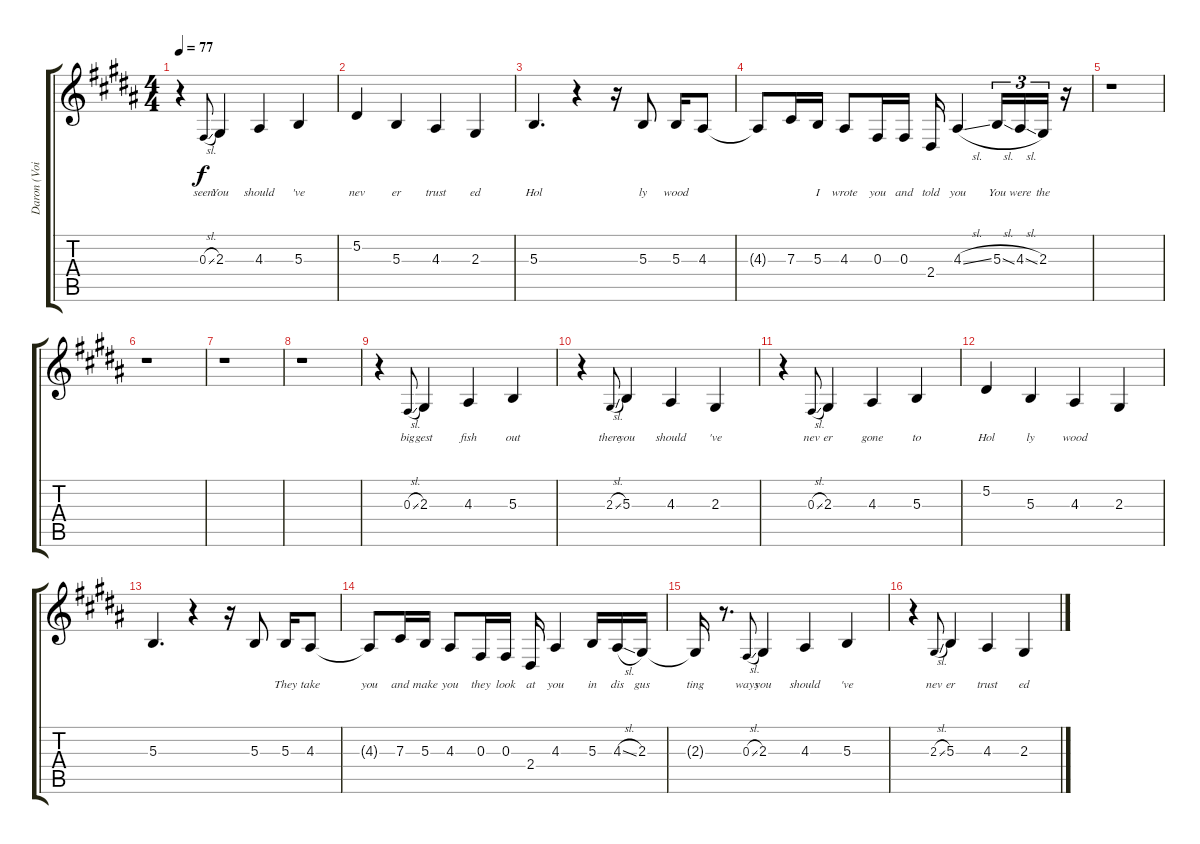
\track ("Daron (Voice)" "Daron (Voi") {instrument synthvoice}
\staff {score tabs}
\tuning (Eb4 Bb3 Gb3 Db3 Ab2 Db2) {hide}
\ts (4 4)
\tempo 77
\clef g2
\ks b
r.4{dy f} 0.3{sl}.8{lyrics (0 "seen") lyrics (1 "") lyrics (2 "") lyrics (3 "") lyrics (4 "") gr onbeat} 2.3.4{lyrics (0 "You") lyrics (1 "") lyrics (2 "") lyrics (3 "") lyrics (4 "")} 4.3.4{lyrics (0 "should") lyrics (1 "") lyrics (2 "") lyrics (3 "") lyrics (4 "")} 5.3.4{lyrics (0 "'ve") lyrics (1 "") lyrics (2 "") lyrics (3 "") lyrics (4 "")} |
5.2.4{lyrics (0 "nev") lyrics (1 "") lyrics (2 "") lyrics (3 "") lyrics (4 "")} 5.3.4{lyrics (0 "er") lyrics (1 "") lyrics (2 "") lyrics (3 "") lyrics (4 "")} 4.3.4{lyrics (0 "trust") lyrics (1 "") lyrics (2 "") lyrics (3 "") lyrics (4 "")} 2.3.4{lyrics (0 "ed") lyrics (1 "") lyrics (2 "") lyrics (3 "") lyrics (4 "")} |
5.3.4{d lyrics (0 "Hol") lyrics (1 "") lyrics (2 "") lyrics (3 "") lyrics (4 "")} r.4 r.16 5.3.8{lyrics (0 "ly") lyrics (1 "") lyrics (2 "") lyrics (3 "") lyrics (4 "")} 5.3.16{lyrics (0 "wood") lyrics (1 "") lyrics (2 "") lyrics (3 "") lyrics (4 "")} 4.3.8{lyrics (0 "") lyrics (1 "") lyrics (2 "") lyrics (3 "") lyrics (4 "")} |
4.3{t}.8{lyrics (0 "") lyrics (1 "") lyrics (2 "") lyrics (3 "") lyrics (4 "")} 7.3.16{lyrics (0 "") lyrics (1 "") lyrics (2 "") lyrics (3 "") lyrics (4 "")} 5.3.16{lyrics (0 "I") lyrics (1 "") lyrics (2 "") lyrics (3 "") lyrics (4 "")} 4.3.8{lyrics (0 "wrote") lyrics (1 "") lyrics (2 "") lyrics (3 "") lyrics (4 "")} 0.3.16{lyrics (0 "you") lyrics (1 "") lyrics (2 "") lyrics (3 "") lyrics (4 "")} 0.3.16{lyrics (0 "and") lyrics (1 "") lyrics (2 "") lyrics (3 "") lyrics (4 "")} 2.4.16{lyrics (0 "told") lyrics (1 "") lyrics (2 "") lyrics (3 "") lyrics (4 "")} 4.3{sl}.4{lyrics (0 "you") lyrics (1 "") lyrics (2 "") lyrics (3 "") lyrics (4 "")} 5.3{sl}.16{tu (3 2) lyrics (0 "You") lyrics (1 "") lyrics (2 "") lyrics (3 "") lyrics (4 "")} 4.3{sl}.16{tu (3 2) lyrics (0 "were") lyrics (1 "") lyrics (2 "") lyrics (3 "") lyrics (4 "")} 2.3.16{tu (3 2) lyrics (0 "the") lyrics (1 "") lyrics (2 "") lyrics (3 "") lyrics (4 "")} r.16 |
r.1 |
r.1 |
r.1 |
r.1 |
r.4 0.3{sl}.8{lyrics (0 "big") lyrics (1 "") lyrics (2 "") lyrics (3 "") lyrics (4 "") gr onbeat} 2.3.4{lyrics (0 "gest") lyrics (1 "") lyrics (2 "") lyrics (3 "") lyrics (4 "")} 4.3.4{lyrics (0 "fish") lyrics (1 "") lyrics (2 "") lyrics (3 "") lyrics (4 "")} 5.3.4{lyrics (0 "out") lyrics (1 "") lyrics (2 "") lyrics (3 "") lyrics (4 "")} |
r.4 2.3{sl}.8{lyrics (0 "there") lyrics (1 "") lyrics (2 "") lyrics (3 "") lyrics (4 "") gr onbeat} 5.3.4{lyrics (0 "you") lyrics (1 "") lyrics (2 "") lyrics (3 "") lyrics (4 "")} 4.3.4{lyrics (0 "should") lyrics (1 "") lyrics (2 "") lyrics (3 "") lyrics (4 "")} 2.3.4{lyrics (0 "'ve") lyrics (1 "") lyrics (2 "") lyrics (3 "") lyrics (4 "")} |
r.4 0.3{sl}.8{lyrics (0 "nev") lyrics (1 "") lyrics (2 "") lyrics (3 "") lyrics (4 "") gr onbeat} 2.3.4{lyrics (0 "er") lyrics (1 "") lyrics (2 "") lyrics (3 "") lyrics (4 "")} 4.3.4{lyrics (0 "gone") lyrics (1 "") lyrics (2 "") lyrics (3 "") lyrics (4 "")} 5.3.4{lyrics (0 "to") lyrics (1 "") lyrics (2 "") lyrics (3 "") lyrics (4 "")} |
5.2.4{lyrics (0 "Hol") lyrics (1 "") lyrics (2 "") lyrics (3 "") lyrics (4 "")} 5.3.4{lyrics (0 "ly") lyrics (1 "") lyrics (2 "") lyrics (3 "") lyrics (4 "")} 4.3.4{lyrics (0 "wood") lyrics (1 "") lyrics (2 "") lyrics (3 "") lyrics (4 "")} 2.3.4{lyrics (0 "") lyrics (1 "") lyrics (2 "") lyrics (3 "") lyrics (4 "")} |
5.3.4{d lyrics (0 "") lyrics (1 "") lyrics (2 "") lyrics (3 "") lyrics (4 "")} r.4 r.16 5.3.8{lyrics (0 "") lyrics (1 "") lyrics (2 "") lyrics (3 "") lyrics (4 "")} 5.3.16{lyrics (0 "They") lyrics (1 "") lyrics (2 "") lyrics (3 "") lyrics (4 "")} 4.3.8{lyrics (0 "take") lyrics (1 "") lyrics (2 "") lyrics (3 "") lyrics (4 "")} |
4.3{t}.8{lyrics (0 "you") lyrics (1 "") lyrics (2 "") lyrics (3 "") lyrics (4 "")} 7.3.16{lyrics (0 "and") lyrics (1 "") lyrics (2 "") lyrics (3 "") lyrics (4 "")} 5.3.16{lyrics (0 "make") lyrics (1 "") lyrics (2 "") lyrics (3 "") lyrics (4 "")} 4.3.8{lyrics (0 "you") lyrics (1 "") lyrics (2 "") lyrics (3 "") lyrics (4 "")} 0.3.16{lyrics (0 "they") lyrics (1 "") lyrics (2 "") lyrics (3 "") lyrics (4 "")} 0.3.16{lyrics (0 "look") lyrics (1 "") lyrics (2 "") lyrics (3 "") lyrics (4 "")} 2.4.16{lyrics (0 "at") lyrics (1 "") lyrics (2 "") lyrics (3 "") lyrics (4 "")} 4.3.4{lyrics (0 "you") lyrics (1 "") lyrics (2 "") lyrics (3 "") lyrics (4 "")} 5.3.16{lyrics (0 "in") lyrics (1 "") lyrics (2 "") lyrics (3 "") lyrics (4 "")} 4.3{sl}.16{lyrics (0 "dis") lyrics (1 "") lyrics (2 "") lyrics (3 "") lyrics (4 "")} 2.3.16{lyrics (0 "gus") lyrics (1 "") lyrics (2 "") lyrics (3 "") lyrics (4 "")} |
2.3{t}.16{lyrics (0 "ting") lyrics (1 "") lyrics (2 "") lyrics (3 "") lyrics (4 "")} r.8{d} 0.3{sl}.8{lyrics (0 "ways") lyrics (1 "") lyrics (2 "") lyrics (3 "") lyrics (4 "") gr onbeat} 2.3.4{lyrics (0 "you") lyrics (1 "") lyrics (2 "") lyrics (3 "") lyrics (4 "")} 4.3.4{lyrics (0 "should") lyrics (1 "") lyrics (2 "") lyrics (3 "") lyrics (4 "")} 5.3.4{lyrics (0 "'ve") lyrics (1 "") lyrics (2 "") lyrics (3 "") lyrics (4 "")} |
r.4 2.3{sl}.8{lyrics (0 "nev") lyrics (1 "") lyrics (2 "") lyrics (3 "") lyrics (4 "") gr onbeat} 5.3.4{lyrics (0 "er") lyrics (1 "") lyrics (2 "") lyrics (3 "") lyrics (4 "")} 4.3.4{lyrics (0 "trust") lyrics (1 "") lyrics (2 "") lyrics (3 "") lyrics (4 "")} 2.3.4{lyrics (0 "ed") lyrics (1 "") lyrics (2 "") lyrics (3 "") lyrics (4 "")}
